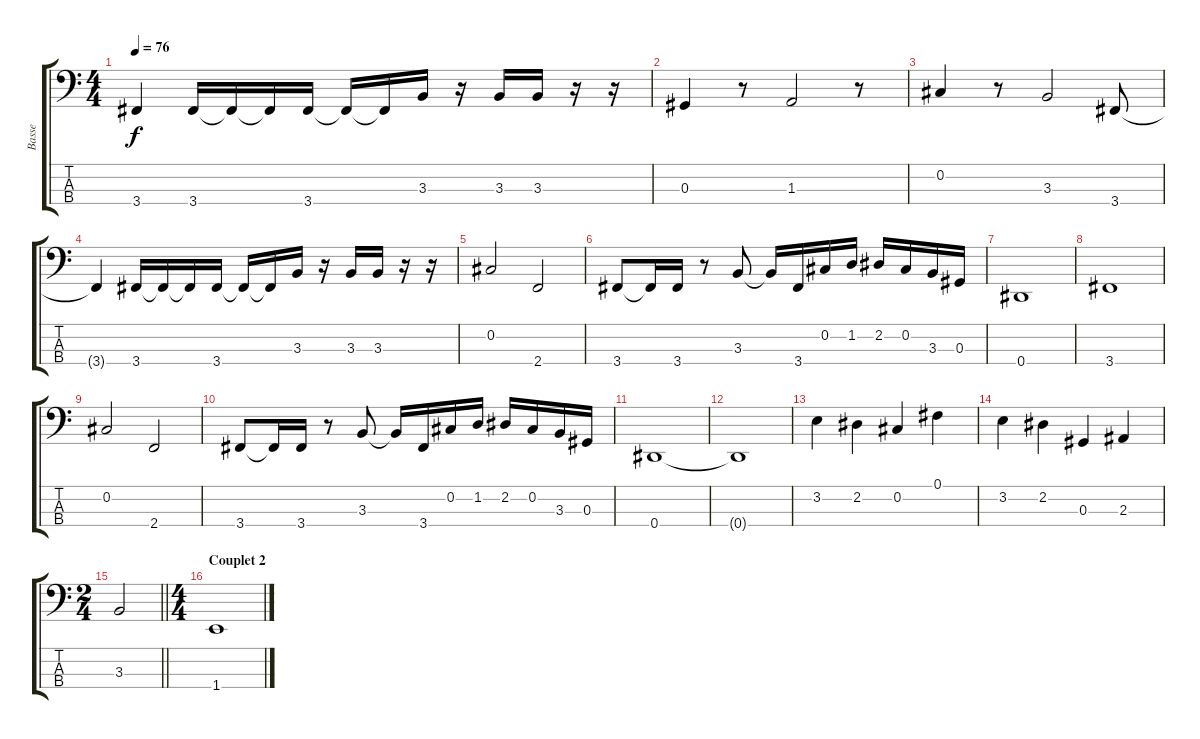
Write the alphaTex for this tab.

\track ("Basse" "Basse") {instrument electricbasspick}
\staff {score tabs}
\tuning (Gb2 Db2 Ab1 Eb1) {hide}
\ts (4 4)
\tempo 76
\clef f4
\ks c
3.4{t}.4{dy f} 3.4.16 3.4{t}.16 3.4{t}.16 3.4.16 3.4{t}.16 3.4{t}.16 3.3.16 r.16 3.3.16 3.3.16 r.16 r.16 |
0.3.4 r.8 1.3.2 r.8 |
0.2.4 r.8 3.3.2 3.4.8 |
3.4{t}.4 3.4.16 3.4{t}.16 3.4{t}.16 3.4.16 3.4{t}.16 3.4{t}.16 3.3.16 r.16 3.3.16 3.3.16 r.16 r.16 |
0.2.2 2.4.2 |
3.4.8 3.4{t}.16 3.4.16 r.8 3.3.8 3.3{t}.16 3.4.16 0.2.16 1.2.16 2.2.16 0.2.16 3.3.16 0.3.16 |
0.4.1 |
3.4.1 |
0.2.2 2.4.2 |
3.4.8 3.4{t}.16 3.4.16 r.8 3.3.8 3.3{t}.16 3.4.16 0.2.16 1.2.16 2.2.16 0.2.16 3.3.16 0.3.16 |
0.4.1 |
0.4{t}.1 |
3.2.4 2.2.4 0.2.4 0.1.4 |
3.2.4 2.2.4 0.3.4 2.3.4 |
\ts (2 4)
\barLineRight lightlight
3.3.2 |
\ts (4 4)
\section ("" "Couplet 2")
1.4.1
